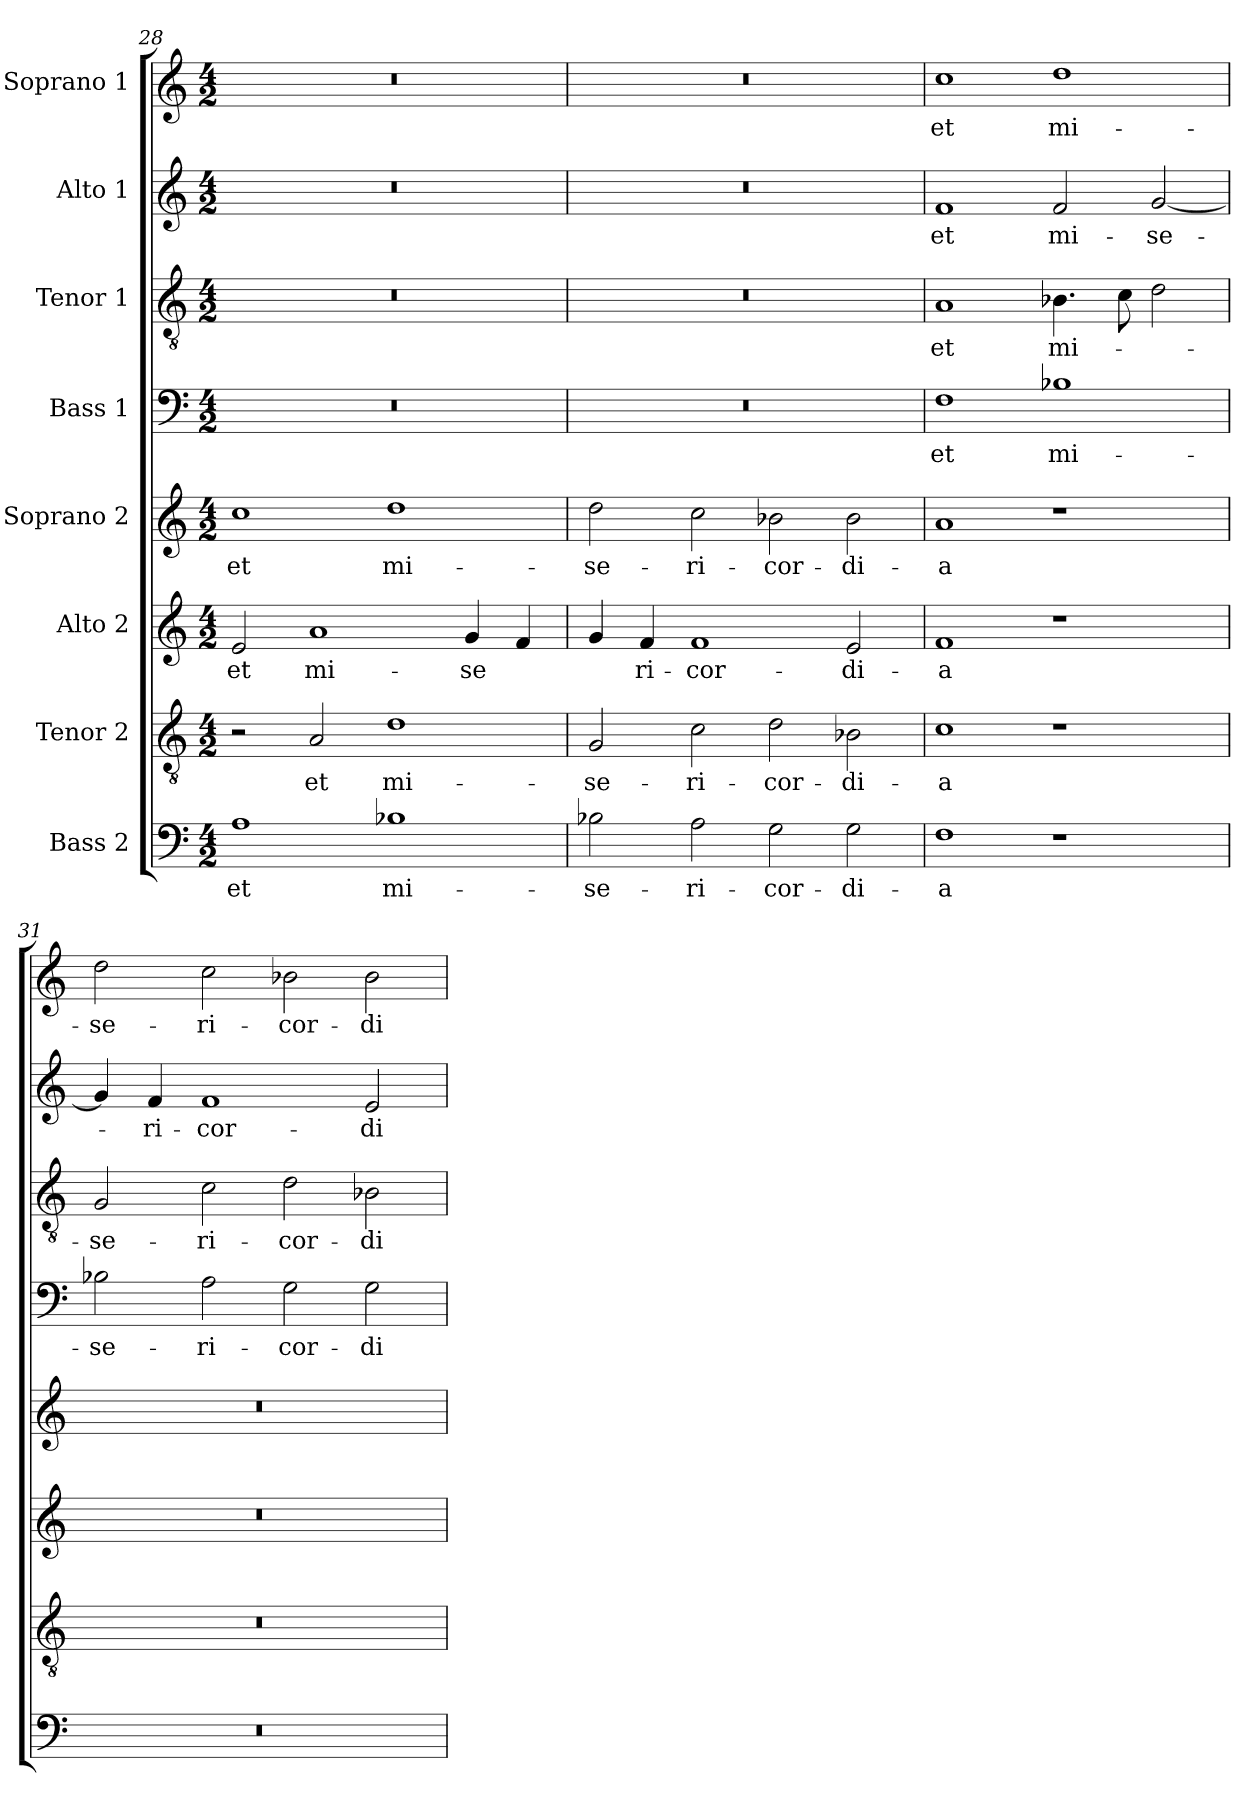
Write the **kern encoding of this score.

**kern	**text	**kern	**text	**kern	**text	**kern	**text	**kern	**text	**kern	**text	**kern	**text	**kern	**text
*part8	*part8	*part7	*part7	*part6	*part6	*part5	*part5	*part4	*part4	*part3	*part3	*part2	*part2	*part1	*part1
*staff8	*staff8	*staff7	*staff7	*staff6	*staff6	*staff5	*staff5	*staff4	*staff4	*staff3	*staff3	*staff2	*staff2	*staff1	*staff1
*I"Bass 2	*	*I"Tenor 2	*	*I"Alto 2	*	*I"Soprano 2	*	*I"Bass 1	*	*I"Tenor 1	*	*I"Alto 1	*	*I"Soprano 1	*
!!LO:LB:g=z
*clefF4	*	*clefGv2	*	*clefG2	*	*clefG2	*	*clefF4	*	*clefGv2	*	*clefG2	*	*clefG2	*
*k[]	*	*k[]	*	*k[]	*	*k[]	*	*k[]	*	*k[]	*	*k[]	*	*k[]	*
*M4/2	*	*M4/2	*	*M4/2	*	*M4/2	*	*M4/2	*	*M4/2	*	*M4/2	*	*M4/2	*
=28	=28	=28	=28	=28	=28	=28	=28	=28	=28	=28	=28	=28	=28	=28	=28
1A	et	2r	.	2e/	et	1cc	et	0r	.	0r	.	0r	.	0r	.
.	.	2A/	et	1a	mi-	.	.	.	.	.	.	.	.	.	.
1B-X	mi-	1d	mi-	.	.	1dd	mi-	.	.	.	.	.	.	.	.
.	.	.	.	4g/	se	.	.	.	.	.	.	.	.	.	.
.	.	.	.	4f/	.	.	.	.	.	.	.	.	.	.	.
=29	=29	=29	=29	=29	=29	=29	=29	=29	=29	=29	=29	=29	=29	=29	=29
2B-X\	se-	2G/	-se-	4g/	-	2dd\	se-	0r	.	0r	.	0r	.	0r	.
.	.	.	.	4f/	ri-	.	.	.	.	.	.	.	.	.	.
2A\	ri-	2c\	-ri-	1f	cor-	2cc\	ri-	.	.	.	.	.	.	.	.
2G\	cor-	2d\	-cor-	.	.	2b-X\	cor-	.	.	.	.	.	.	.	.
2G\	di-	2B-X\	-di-	2e/	di-	2b-\	di-	.	.	.	.	.	.	.	.
=30	=30	=30	=30	=30	=30	=30	=30	=30	=30	=30	=30	=30	=30	=30	=30
1F	a	1c	-a	1f	a	1a	a	1F	et	1A	et	1f	et	1cc	et
1r	.	1r	.	1r	.	1r	.	1B-X	mi-	4.B-X\	mi-	2f/	mi-	1dd	mi-
.	.	.	.	.	.	.	.	.	.	8c\	.	.	.	.	.
.	.	.	.	.	.	.	.	.	.	2d\	.	[2g/	se-	.	.
=31	=31	=31	=31	=31	=31	=31	=31	=31	=31	=31	=31	=31	=31	=31	=31
0r	.	0r	.	0r	.	0r	.	2B-X\	se-	2G/	-se-	4g/]	.	2dd\	se-
.	.	.	.	.	.	.	.	.	.	.	.	4f/	ri-	.	.
.	.	.	.	.	.	.	.	2A\	ri-	2c\	-ri-	1f	cor-	2cc\	ri-
.	.	.	.	.	.	.	.	2G\	cor-	2d\	-cor-	.	.	2b-X\	cor-
.	.	.	.	.	.	.	.	2G\	di-	2B-X\	-di-	2e/	di-	2b-\	di-
=	=	=	=	=	=	=	=	=	=	=	=	=	=	=	=
*-	*-	*-	*-	*-	*-	*-	*-	*-	*-	*-	*-	*-	*-	*-	*-
